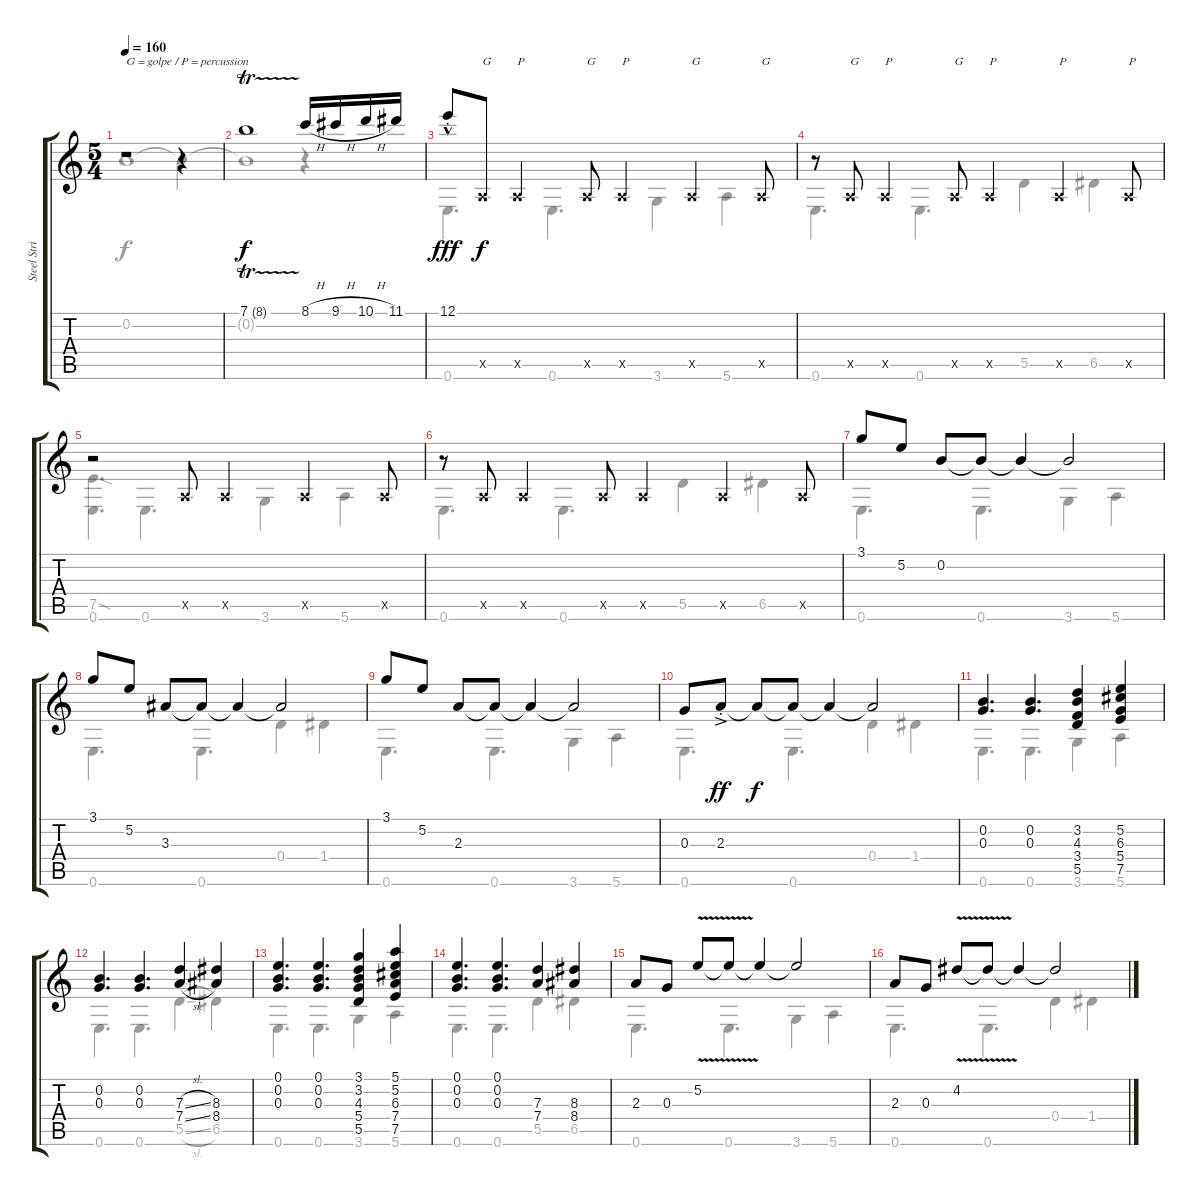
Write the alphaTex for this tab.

\track ("Steel String" "Steel Stri") {instrument acousticguitarsteel}
\staff {score tabs}
\tuning (E4 B3 G3 D3 A2 E2) {hide}
\voice
\ts (5 4)
\tempo 160
\clef g2
\ks c
r.1{txt "G = golpe / P = percussion" dy f instrument acousticguitarsteel} r.4 |
7.1{tr (8 16)}.1 8.1{h}.16 9.1{h}.16 10.1{h}.16 11.1.16 |
12.1{hac st}.8{dy fff} 0.5{x}.8{txt "G" dy f} 0.5{x}.4{txt "P"} 0.5{x}.8{txt "G"} 0.5{x}.4{txt "P"} 0.5{x}.4{txt "G"} 0.5{x}.8{txt "G"} |
r.8 0.5{x}.8{txt "G"} 0.5{x}.4{txt "P"} 0.5{x}.8{txt "G"} 0.5{x}.4{txt "P"} 0.5{x}.4{txt "P"} 0.5{x}.8{txt "P"} |
r.2 0.5{x}.8 0.5{x}.4 0.5{x}.4 0.5{x}.8 |
r.8 0.5{x}.8 0.5{x}.4 0.5{x}.8 0.5{x}.4 0.5{x}.4 0.5{x}.8 |
3.1.8 5.2.8 0.2.8 0.2{t}.8 0.2{t}.4 0.2{t}.2 |
3.1.8 5.2.8 3.3.8 3.3{t}.8 3.3{t}.4 3.3{t}.2 |
3.1.8 5.2.8 2.3.8 2.3{t}.8 2.3{t}.4 2.3{t}.2 |
0.3.8 2.3{ac st}.8{dy ff} 2.3{t}.8{dy f} 2.3{t}.8 2.3{t}.4 2.3{t}.2 |
(0.2 0.3).4{d} (0.2 0.3).4{d} (3.2 4.3 3.4 5.5).4 (5.2 6.3 5.4 7.5).4 |
(0.2 0.3).4{d} (0.2 0.3).4{d} (7.3{sl} 7.4{sl}).4 (8.3 8.4).4 |
(0.1 0.2 0.3).4{d} (0.1 0.2 0.3).4{d} (3.1 3.2 4.3 5.4 5.5).4 (5.1 5.2 6.3 7.4 7.5).4 |
(0.1 0.2 0.3).4{d} (0.1 0.2 0.3).4{d} (7.3 7.4).4 (8.3 8.4).4 |
2.3.8 0.3.8 5.2{v}.8 5.2{t}.8 5.2{t}.4 5.2{t}.2 |
2.3.8 0.3.8 4.2{v}.8 4.2{t}.8 4.2{t}.4 4.2{t}.2
\voice
\clef g2
\ottava regular
\simile none
\ks c
0.2.1{dy f} 0.2{t}.4 |
0.2{t}.1 r.4 |
0.6.4{d} 0.6.4{d} 3.6.4 5.6.4 |
0.6.4{d} 0.6.4{d} 5.5.4 6.5.4 |
(7.5{sod} 0.6).4{d} 0.6.4{d} 3.6.4 5.6.4 |
0.6.4{d} 0.6.4{d} 5.5.4 6.5.4 |
0.6.4{d} 0.6.4{d} 3.6.4 5.6.4 |
0.6.4{d} 0.6.4{d} 0.4.4 1.4.4 |
0.6.4{d} 0.6.4{d} 3.6.4 5.6.4 |
0.6.4{d} 0.6.4{d} 0.4.4 1.4.4 |
0.6.4{d} 0.6.4{d} 3.6.4 5.6.4 |
0.6.4{d} 0.6.4{d} 5.5{sl}.4 6.5.4 |
0.6.4{d} 0.6.4{d} 3.6.4 5.6.4 |
0.6.4{d} 0.6.4{d} 5.5.4 6.5.4 |
0.6.4{d} 0.6.4{d} 3.6.4 5.6.4 |
0.6.4{d} 0.6.4{d} 0.4.4 1.4.4
